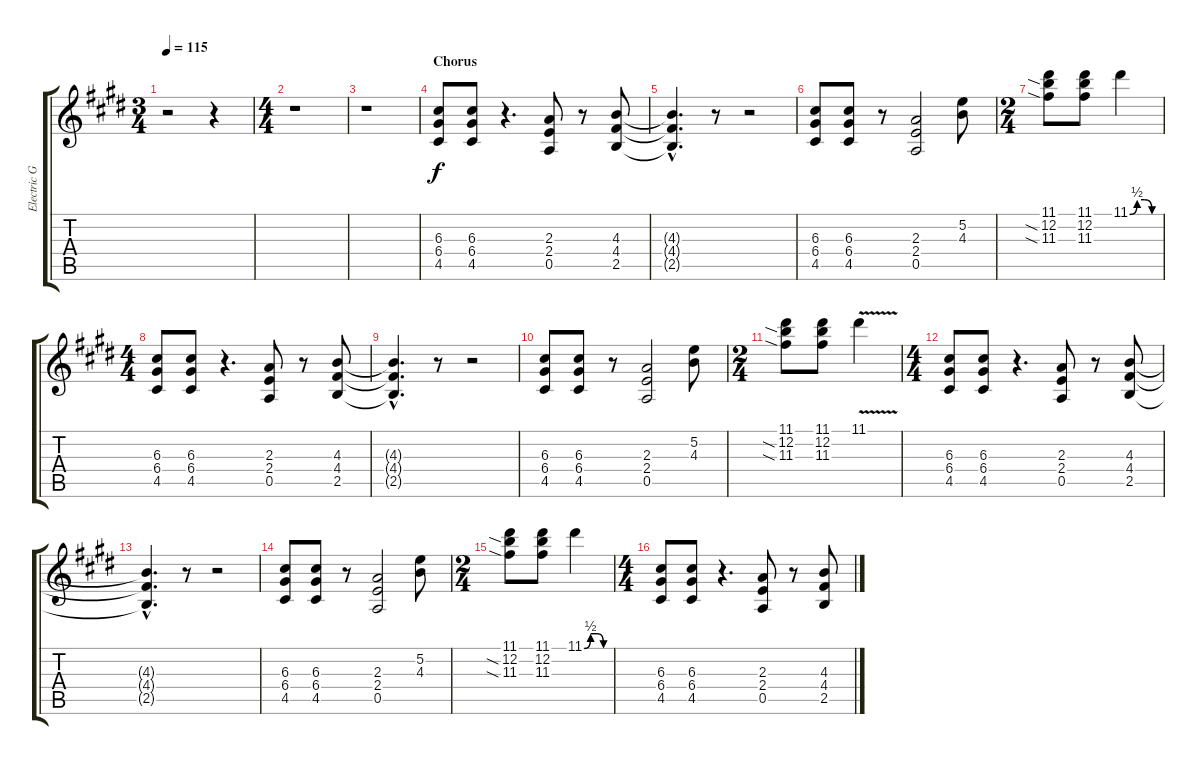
\track ("Electric Guitar" "Electric G") {instrument overdrivenguitar}
\staff {score tabs}
\tuning (E4 B3 G3 D3 A2 E2) {hide}
\ts (3 4)
\tempo 115
\clef g2
\ks e
r.2{dy mf} r.4 |
\ts (4 4)
r.1 |
r.1 |
\section ("" "Chorus")
(6.3 6.4 4.5).8{dy f} (6.3 6.4 4.5).8 r.4{d} (2.3 2.4 0.5).8 r.8 (4.3 4.4 2.5).8 |
(4.3{hac t} 4.4{hac t} 2.5{hac t}).4{d} r.8 r.2 |
(6.3 6.4 4.5).8 (6.3 6.4 4.5).8 r.8 (2.3 2.4 0.5).2 (5.2 4.3).8 |
\ts (2 4)
(11.1 12.2{sia} 11.3{sia}).8 (11.1 12.2 11.3).8 11.1{be (custom 0 0 15 2 30 2 45 0 60 0)}.4 |
\ts (4 4)
(6.3 6.4 4.5).8 (6.3 6.4 4.5).8 r.4{d} (2.3 2.4 0.5).8 r.8 (4.3 4.4 2.5).8 |
(4.3{hac t} 4.4{hac t} 2.5{hac t}).4{d} r.8 r.2 |
(6.3 6.4 4.5).8 (6.3 6.4 4.5).8 r.8 (2.3 2.4 0.5).2 (5.2 4.3).8 |
\ts (2 4)
(11.1 12.2{sia} 11.3{sia}).8 (11.1 12.2 11.3).8 11.1{v}.4 |
\ts (4 4)
(6.3 6.4 4.5).8 (6.3 6.4 4.5).8 r.4{d} (2.3 2.4 0.5).8 r.8 (4.3 4.4 2.5).8 |
(4.3{hac t} 4.4{hac t} 2.5{hac t}).4{d} r.8 r.2 |
(6.3 6.4 4.5).8 (6.3 6.4 4.5).8 r.8 (2.3 2.4 0.5).2 (5.2 4.3).8 |
\ts (2 4)
(11.1 12.2{sia} 11.3{sia}).8 (11.1 12.2 11.3).8 11.1{be (custom 0 0 15 2 30 2 45 0 60 0)}.4 |
\ts (4 4)
(6.3 6.4 4.5).8 (6.3 6.4 4.5).8 r.4{d} (2.3 2.4 0.5).8 r.8 (4.3 4.4 2.5).8
